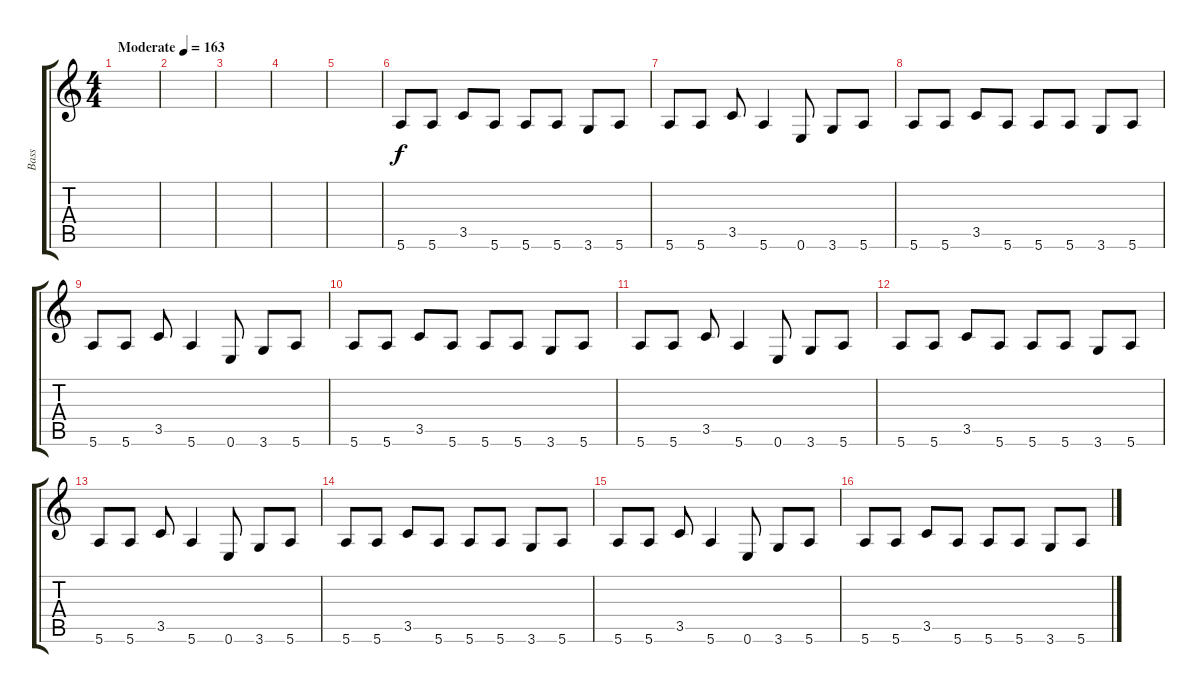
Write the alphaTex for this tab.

\track ("Bass" "Bass") {instrument electricbasspick}
\staff {score tabs}
\tuning (E4 B3 G3 D3 A2 E2) {hide}
\ts (4 4)
\tempo (163 "Moderate")
\clef g2
\ks c
|
|
|
|
|
5.6.8 5.6.8 3.5.8 5.6.8 5.6.8 5.6.8 3.6.8 5.6.8 |
5.6.8 5.6.8 3.5.8 5.6.4 0.6.8 3.6.8 5.6.8 |
5.6.8 5.6.8 3.5.8 5.6.8 5.6.8 5.6.8 3.6.8 5.6.8 |
5.6.8 5.6.8 3.5.8 5.6.4 0.6.8 3.6.8 5.6.8 |
5.6.8 5.6.8 3.5.8 5.6.8 5.6.8 5.6.8 3.6.8 5.6.8 |
5.6.8 5.6.8 3.5.8 5.6.4 0.6.8 3.6.8 5.6.8 |
5.6.8 5.6.8 3.5.8 5.6.8 5.6.8 5.6.8 3.6.8 5.6.8 |
5.6.8 5.6.8 3.5.8 5.6.4 0.6.8 3.6.8 5.6.8 |
5.6.8 5.6.8 3.5.8 5.6.8 5.6.8 5.6.8 3.6.8 5.6.8 |
5.6.8 5.6.8 3.5.8 5.6.4 0.6.8 3.6.8 5.6.8 |
5.6.8 5.6.8 3.5.8 5.6.8 5.6.8 5.6.8 3.6.8 5.6.8
